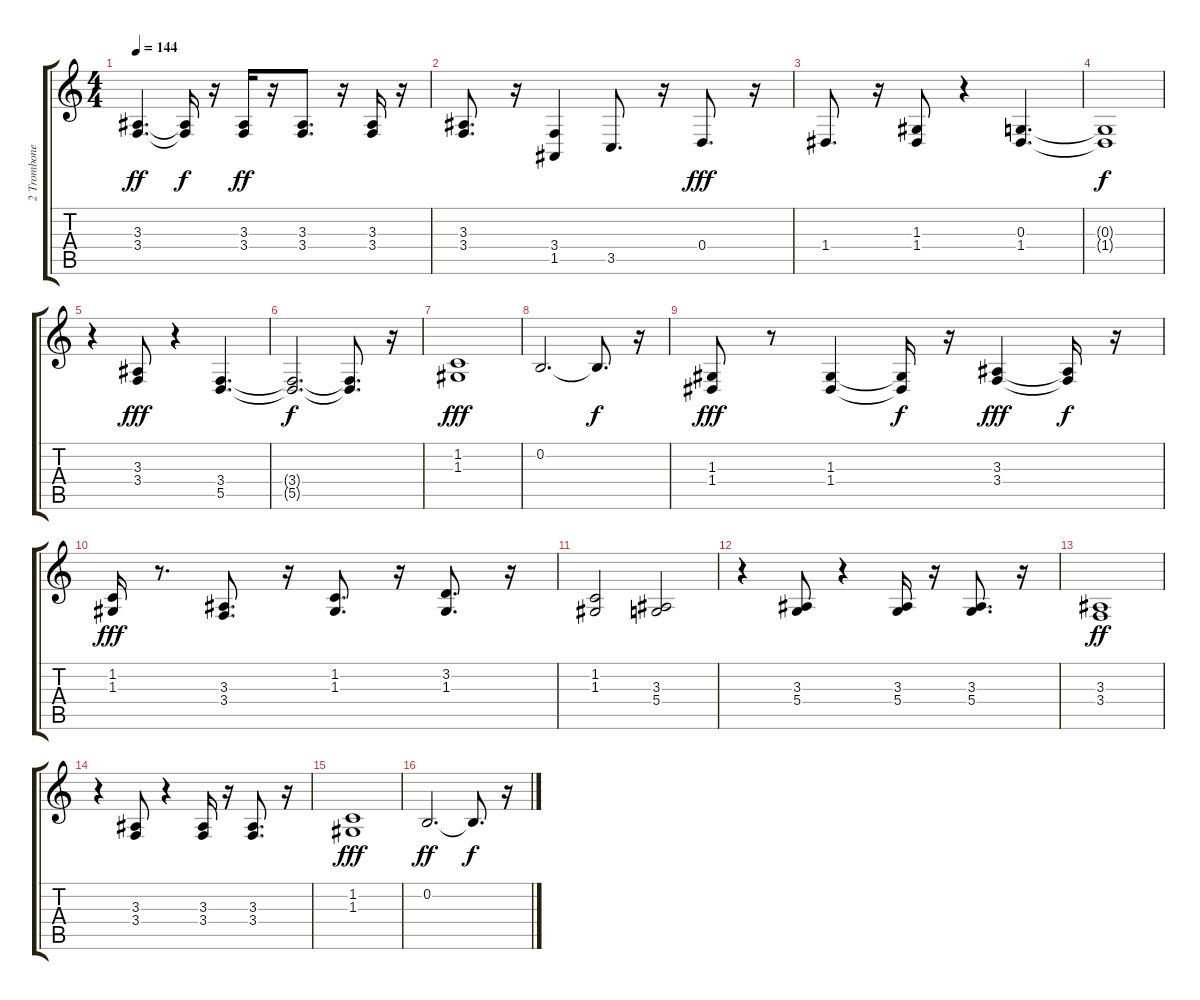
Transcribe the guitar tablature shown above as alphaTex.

\track ("2 Trombone" "2 Trombone") {instrument trombone}
\staff {score tabs}
\tuning (E4 B3 G3 D3 A2 E2) {hide}
\ts (4 4)
\tempo 144
\clef g2
\ks c
(3.3 3.4).4{d dy ff} (3.3{t} 3.4{t}).16{dy f} r.16 (3.3 3.4).16{dy ff} r.16 (3.3 3.4).8{d} r.16 (3.3 3.4).16 r.16 |
(3.3 3.4).8{d} r.16 (3.4 1.5).4 3.5.8{d} r.16 0.4.8{d dy fff} r.16 |
1.4.8{d} r.16 (1.3 1.4).8 r.4 (0.3 1.4).4{d} |
(0.3{t} 1.4{t}).1{dy f} |
r.4 (3.3 3.4).8{dy fff} r.4 (3.4 5.5).4{d} |
(3.4{t} 5.5{t}).2{d dy f} (3.4{t} 5.5{t}).8{d} r.16 |
(1.2 1.3).1{dy fff} |
0.2.2{d} 0.2{t}.8{d dy f} r.16 |
(1.3 1.4).8{dy fff} r.8 (1.3 1.4).4 (1.3{t} 1.4{t}).16{dy f} r.16 (3.3 3.4).4{dy fff} (3.3{t} 3.4{t}).16{dy f} r.16 |
(1.2 1.3).16{dy fff} r.8{d} (3.3 3.4).8{d} r.16 (1.2 1.3).8{d} r.16 (3.2 1.3).8{d} r.16 |
(1.2 1.3).2 (3.3 5.4).2 |
r.4 (3.3 5.4).8 r.4 (3.3 5.4).16 r.16 (3.3 5.4).8{d} r.16 |
(3.3 3.4).1{dy ff} |
r.4 (3.3 3.4).8 r.4 (3.3 3.4).16 r.16 (3.3 3.4).8{d} r.16 |
(1.2 1.3).1{dy fff} |
0.2.2{d dy ff} 0.2{t}.8{d dy f} r.16
